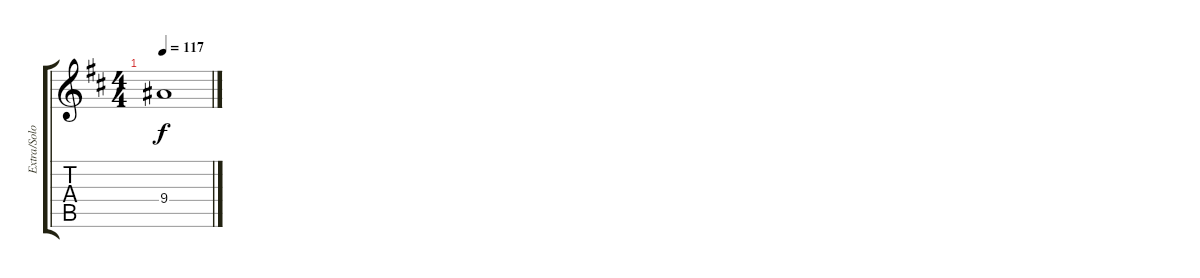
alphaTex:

\track ("Extra/Solo" "Extra/Solo") {instrument electricguitarjazz}
\staff {score tabs}
\tuning (Eb4 Bb3 Gb3 Db3 Ab2 Eb2) {hide}
\ts (4 4)
\tempo 117
\clef g2
\ks d
9.4{t}.1{dy f}
